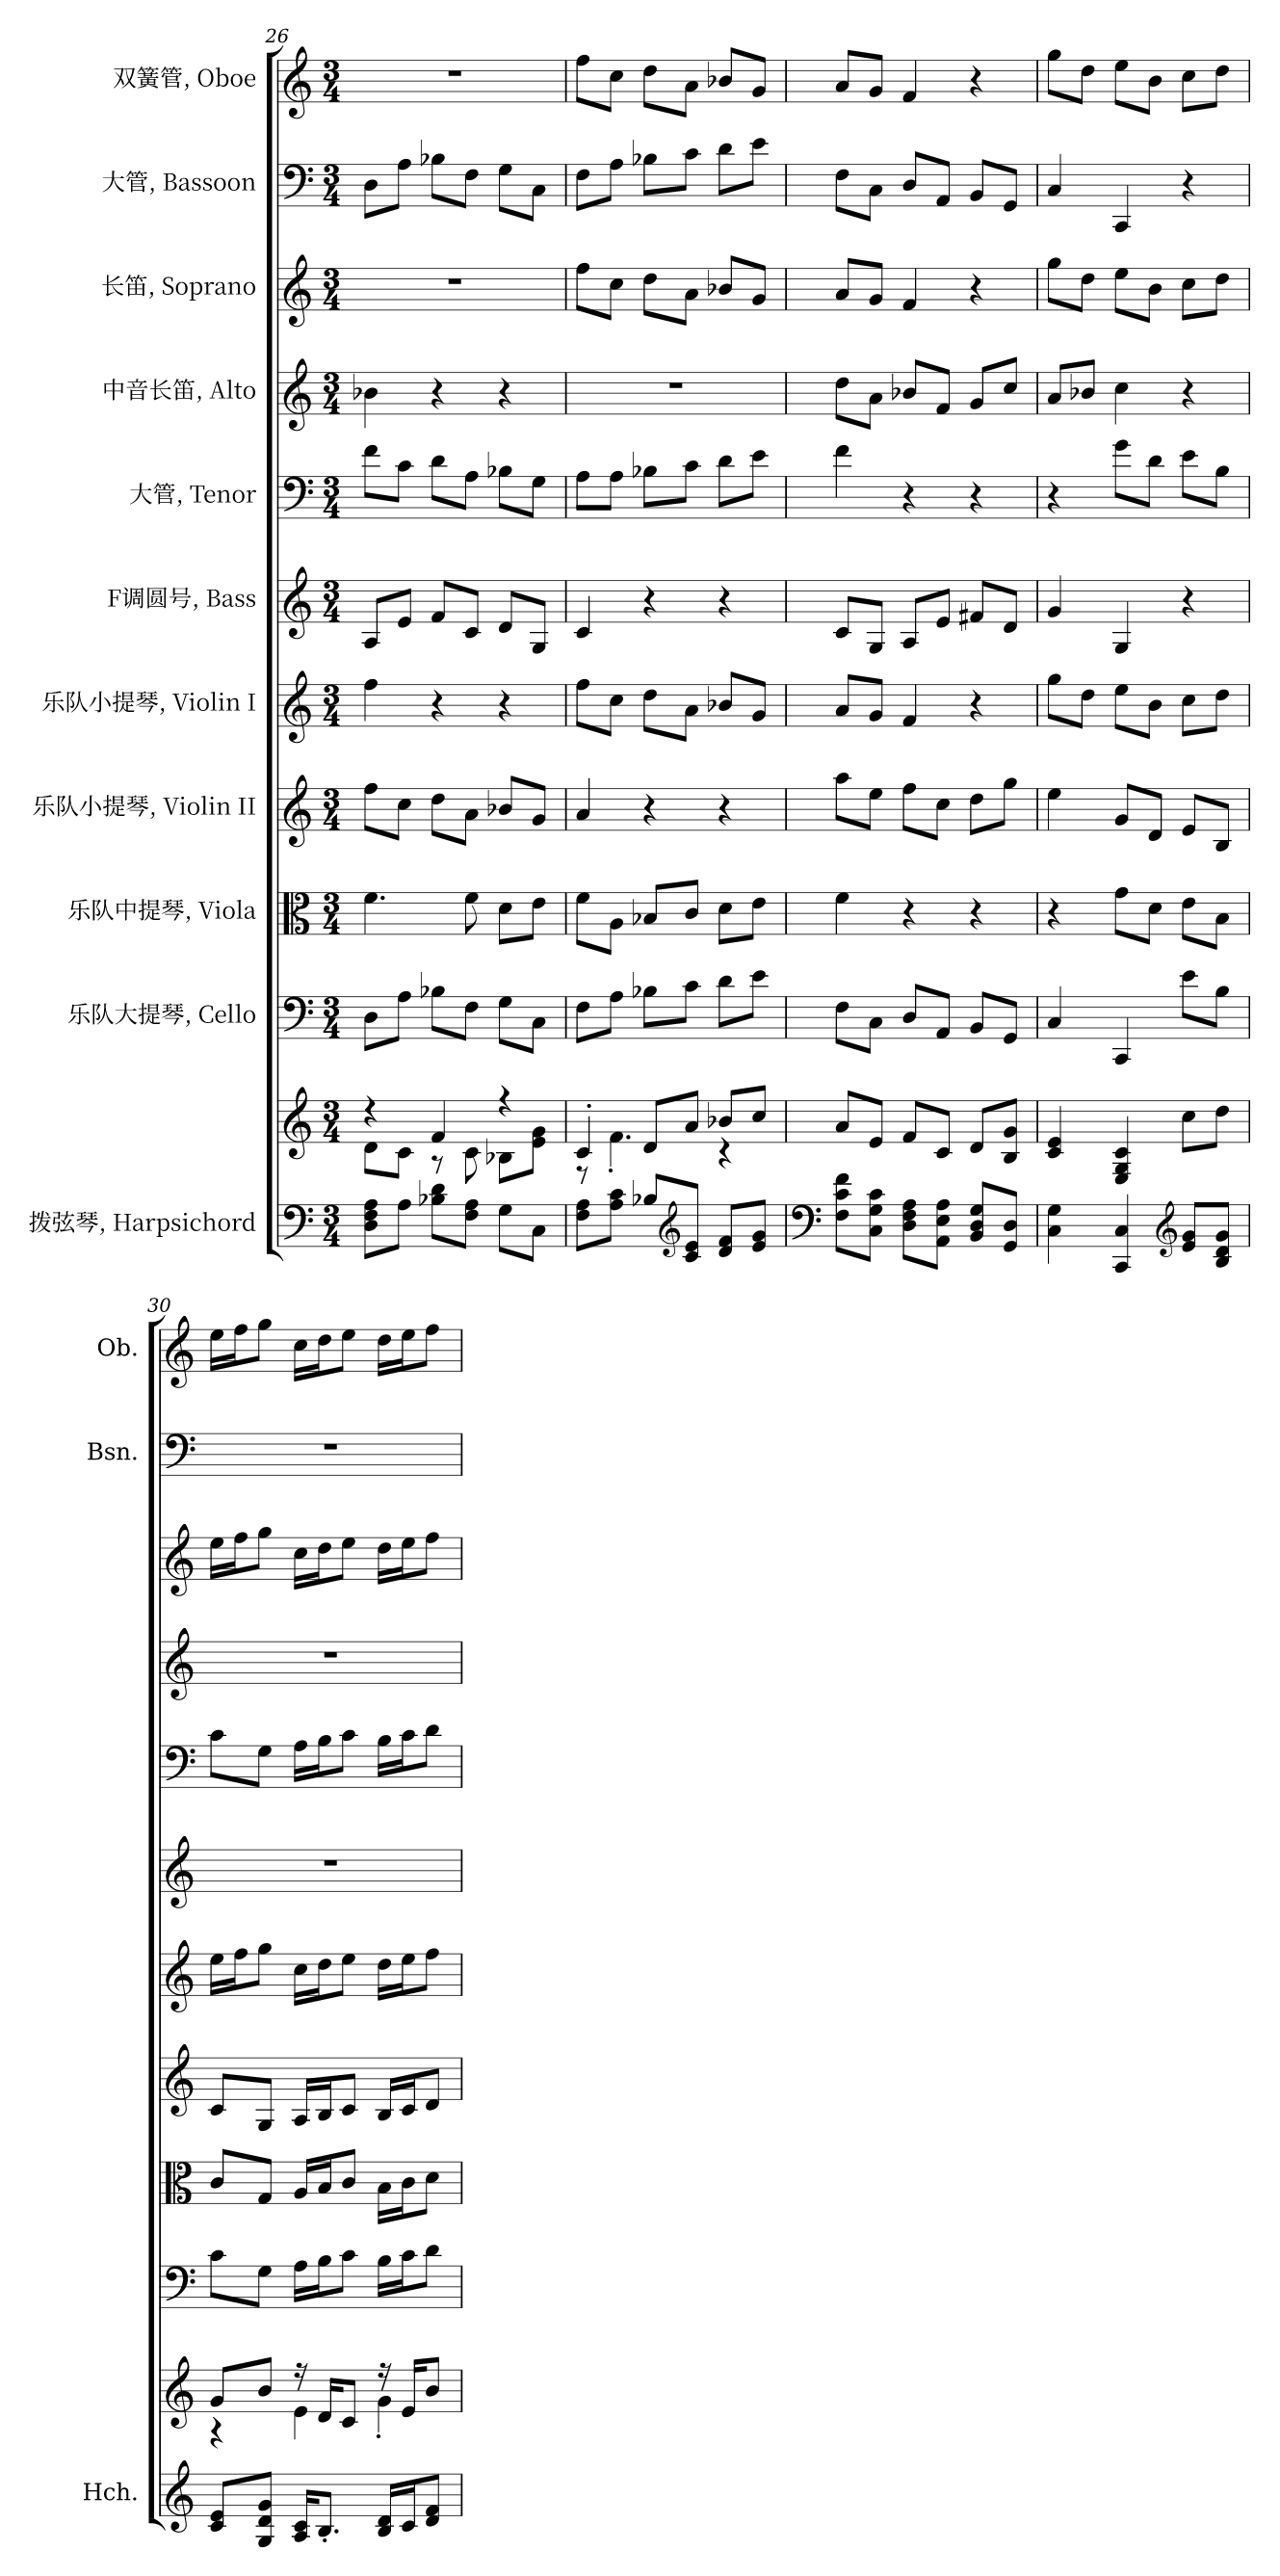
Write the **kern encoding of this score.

**kern	**kern	**kern	**kern	**kern	**kern	**kern	**kern	**kern	**kern	**kern	**kern
*part11	*part11	*part10	*part9	*part8	*part7	*part6	*part5	*part4	*part3	*part2	*part1
*staff12	*staff11	*staff10	*staff9	*staff8	*staff7	*staff6	*staff5	*staff4	*staff3	*staff2	*staff1
*I"拨弦琴, Harpsichord	*	*I"乐队大提琴, Cello	*I"乐队中提琴, Viola	*I"乐队小提琴, Violin II	*I"乐队小提琴, Violin I	*I"F调圆号, Bass	*I"大管, Tenor	*I"中音长笛, Alto	*I"长笛, Soprano	*I"大管, Bassoon	*I"双簧管, Oboe
*I'Hch.	*	*	*	*	*	*	*	*	*	*I'Bsn.	*I'Ob.
*clefF4	*clefG2	*clefF4	*clefC3	*clefG2	*clefG2	*clefG2	*clefF4	*clefG2	*clefG2	*clefF4	*clefG2
*	*	*	*	*	*	*ITrd4c7	*	*ITrd3c5	*	*	*
*k[]	*k[]	*k[]	*k[]	*k[]	*k[]	*k[b-]	*k[]	*k[f#]	*k[]	*k[]	*k[]
*M3/4	*M3/4	*M3/4	*M3/4	*M3/4	*M3/4	*M3/4	*M3/4	*M3/4	*M3/4	*M3/4	*M3/4
=26	=26	=26	=26	=26	=26	=26	=26	=26	=26	=26	=26
*	*^	*	*	*	*	*	*	*	*	*	*
8D\ 8F\ 8A\L	4r	8d\L	8D\L	4.f\	8ff\L	4ff\	8D/L	8f\L	4fn\	2.r	8D\L	2.r
8A\J	.	8c\J	8A\J	.	8cc\J	.	8A/J	8c\J	.	.	8A\J	.
8B-X\ 8d\L	4f/	8r	8B-X\L	.	8dd\L	4r	8B-/L	8d\L	4r	.	8B-X\L	.
8F\ 8A\J	.	8c\	8F\J	8f\	8a\J	.	8F/J	8A\J	.	.	8F\J	.
8G\L	4r	8B-X\L	8G\L	8d\L	8b-X/L	4r	8G/L	8B-X\L	4r	.	8G\L	.
8C\J	.	8e\ 8g\J	8C\J	8e\J	8g/J	.	8C/J	8G\J	.	.	8C\J	.
=27	=27	=27	=27	=27	=27	=27	=27	=27	=27	=27	=27	=27
8F\ 8A\L	4c'/	8r	8F\L	8f\L	4a/	8ff\L	4F/	8A\L	2.r	8ff\L	8F\L	8ff\L
8A\ 8c\J	.	4.f'\	8A\J	8A\J	.	8cc\J	.	8A\J	.	8cc\J	8A\J	8cc\J
8B-X/L	8d/L	.	8B-X\L	8B-X/L	4r	8dd\L	4r	8B-X\L	.	8dd\L	8B-X\L	8dd\L
*clefG2	*	*	*	*	*	*	*	*	*	*	*	*
8c/ 8e/J	8a/J	.	8c\J	8c/J	.	8a\J	.	8c\J	.	8a\J	8c\J	8a\J
8d/ 8f/L	8b-X/L	4r	8d\L	8d\L	4r	8b-X/L	4r	8d\L	.	8b-X/L	8d\L	8b-X/L
8e/ 8g/J	8cc/J	.	8e\J	8e\J	.	8g/J	.	8e\J	.	8g/J	8e\J	8g/J
*	*v	*v	*	*	*	*	*	*	*	*	*	*
!!LO:PB:g=z
=28	=28	=28	=28	=28	=28	=28	=28	=28	=28	=28	=28
*clefF4	*	*	*	*	*	*	*	*	*	*	*
8F\ 8c\ 8f\L	8a/L	8F\L	4f\	8aa\L	8a/L	8F/L	4f\	8a\L	8a/L	8F\L	8a/L
8C\ 8G\ 8c\J	8e/J	8C\J	.	8ee\J	8g/J	8C/J	.	8e\J	8g/J	8C\J	8g/J
8D\ 8F\ 8A\L	8f/L	8D/L	4r	8ff\L	4f/	8D/L	4r	8fn/L	4f/	8D/L	4f/
8AA\ 8E\ 8A\J	8c/J	8AA/J	.	8cc\J	.	8A/J	.	8c/J	.	8AA/J	.
8BB/ 8D/ 8G/L	8d/L	8BB/L	4r	8dd\L	4r	8Bn/L	4r	8d/L	4r	8BB/L	4r
8GG/ 8D/J	8B/ 8g/J	8GG/J	.	8gg\J	.	8G/J	.	8g/J	.	8GG/J	.
=29	=29	=29	=29	=29	=29	=29	=29	=29	=29	=29	=29
4C\ 4G\	4c/ 4e/	4C/	4r	4ee\	8gg\L	4c/	4r	8e/L	8gg\L	4C/	8gg\L
.	.	.	.	.	8dd\J	.	.	8fn/J	8dd\J	.	8dd\J
4CC/ 4C/	4E/ 4G/ 4c/	4CC/	8g\L	8g/L	8ee\L	4C/	8g\L	4g\	8ee\L	4CC/	8ee\L
.	.	.	8d\J	8d/J	8b\J	.	8d\J	.	8b\J	.	8b\J
*clefG2	*	*	*	*	*	*	*	*	*	*	*
8e/ 8g/L	8cc\L	8e\L	8e\L	8e/L	8cc\L	4r	8e\L	4r	8cc\L	4r	8cc\L
8B/ 8d/ 8g/J	8dd\J	8B\J	8B\J	8B/J	8dd\J	.	8B\J	.	8dd\J	.	8dd\J
=30	=30	=30	=30	=30	=30	=30	=30	=30	=30	=30	=30
*	*^	*	*	*	*	*	*	*	*	*	*
8c/ 8e/L	8g/L	4r	8c\L	8c/L	8c/L	16ee\LL	2.r	8c\L	2.r	16ee\LL	2.r	16ee\LL
.	.	.	.	.	.	16ff\J	.	.	.	16ff\J	.	16ff\J
8G/ 8d/ 8g/J	8b/J	.	8G\J	8G/J	8G/J	8gg\J	.	8G\J	.	8gg\J	.	8gg\J
16A/ 16c/KL	16r	4e\	16A\LL	16A/LL	16A/LL	16cc\LL	.	16A\LL	.	16cc\LL	.	16cc\LL
8.B'/J	16d/KL	.	16B\J	16B/J	16B/J	16dd\J	.	16B\J	.	16dd\J	.	16dd\J
.	8c/J	.	8c\J	8c/J	8c/J	8ee\J	.	8c\J	.	8ee\J	.	8ee\J
16B/ 16d/LL	16r	4g'\	16B\LL	16B\LL	16B/LL	16dd\LL	.	16B\LL	.	16dd\LL	.	16dd\LL
16c/J	16e/KL	.	16c\J	16c\J	16c/J	16ee\J	.	16c\J	.	16ee\J	.	16ee\J
8d/ 8f/J	8b/J	.	8d\J	8d\J	8d/J	8ff\J	.	8d\J	.	8ff\J	.	8ff\J
*	*v	*v	*	*	*	*	*	*	*	*	*	*
=	=	=	=	=	=	=	=	=	=	=	=
*-	*-	*-	*-	*-	*-	*-	*-	*-	*-	*-	*-
